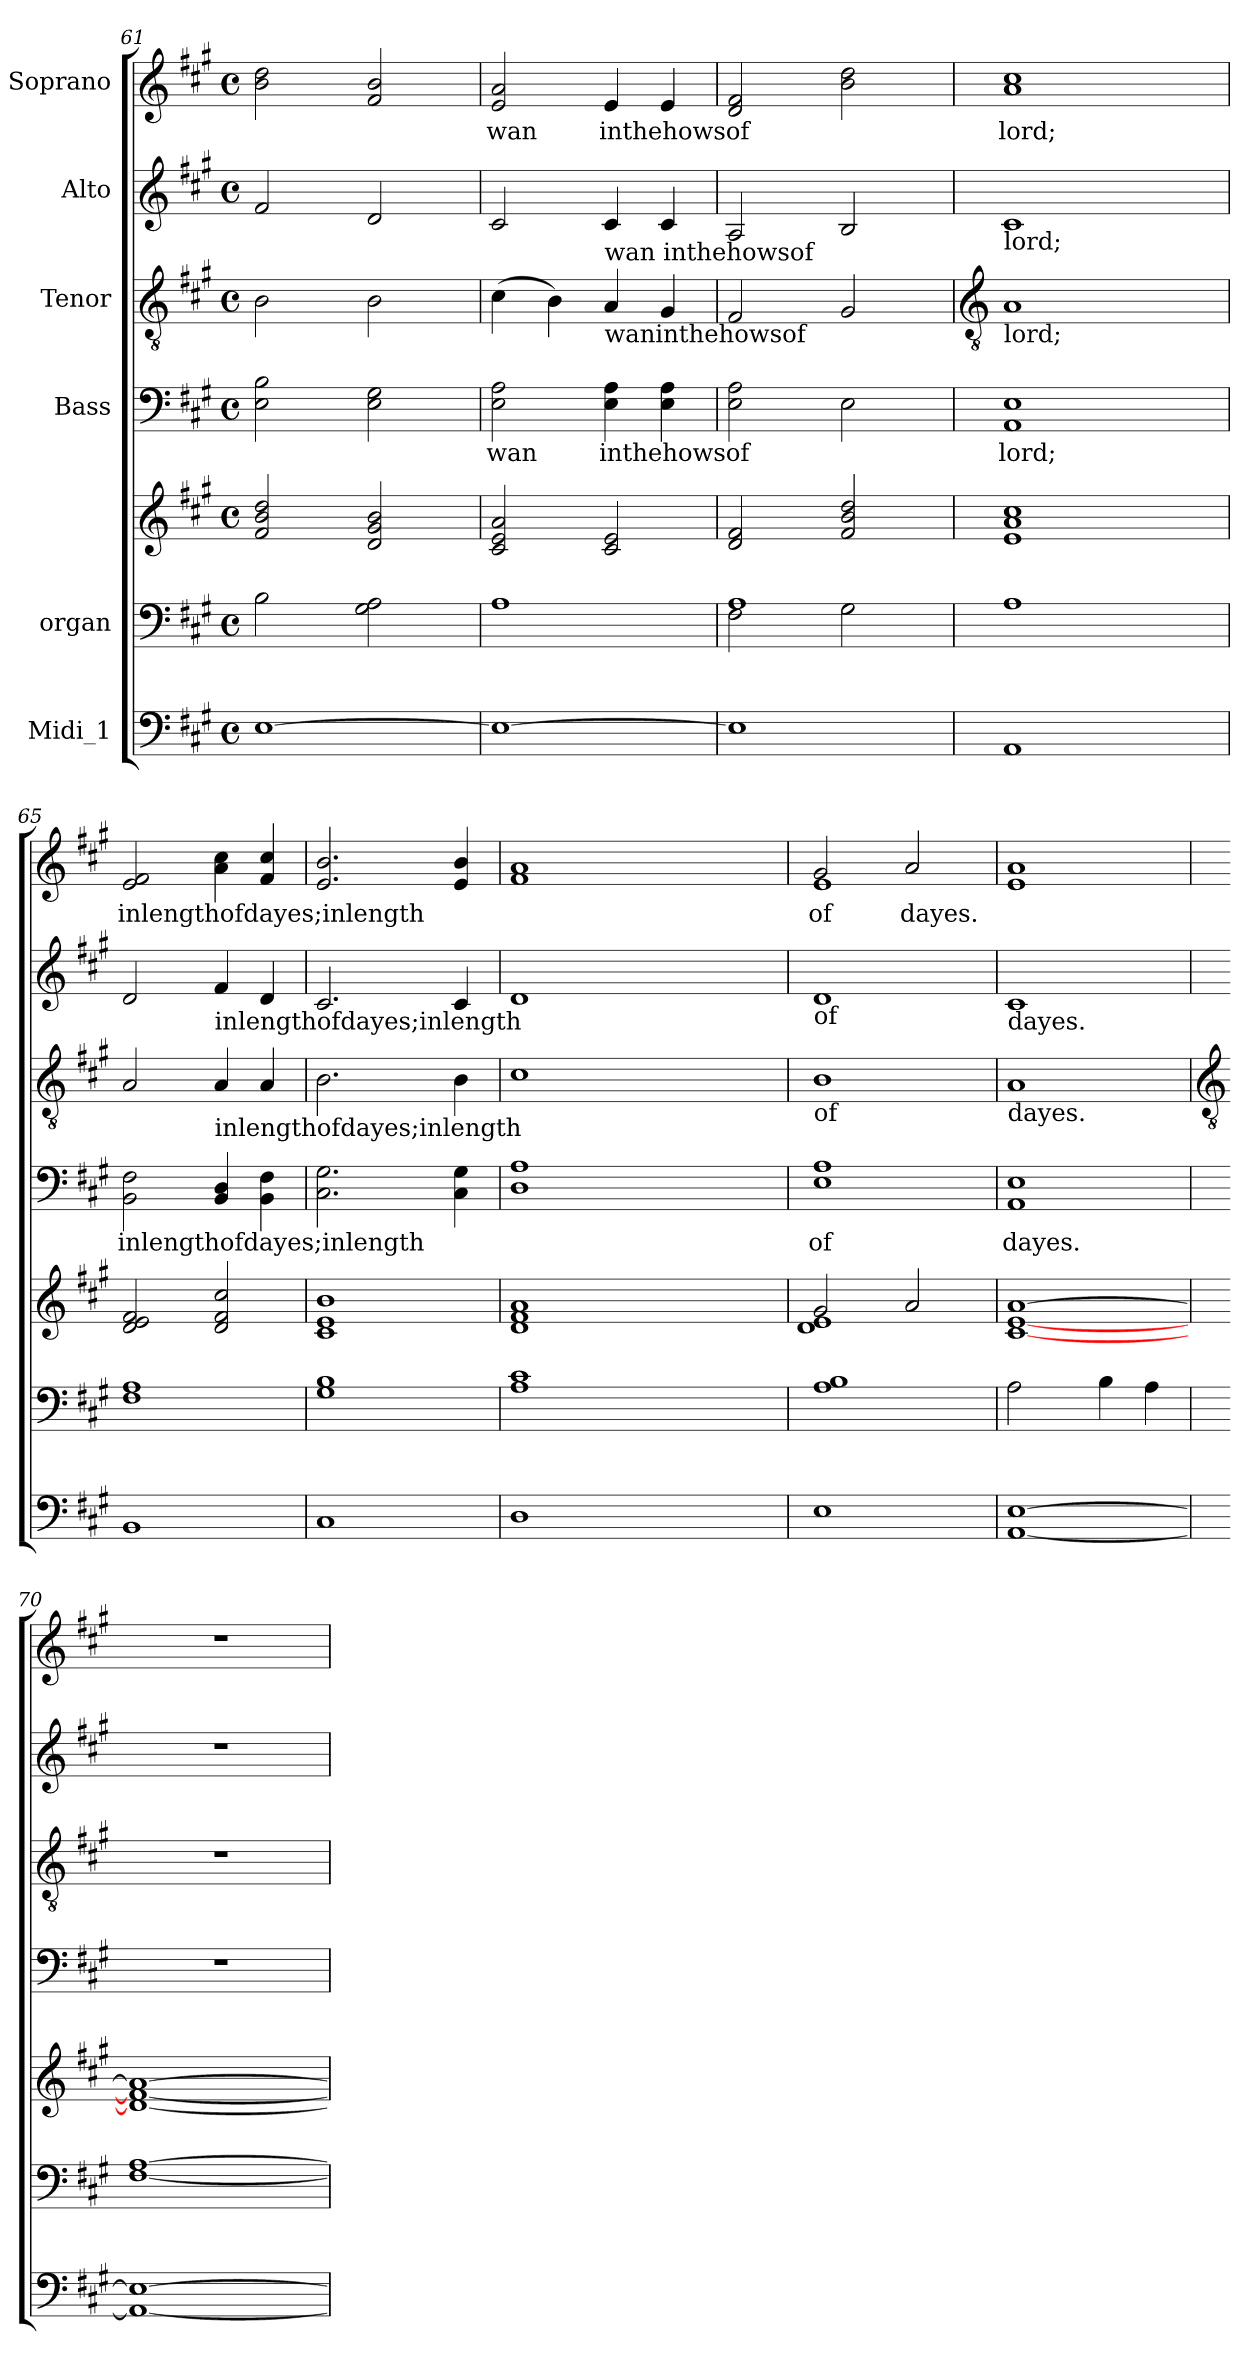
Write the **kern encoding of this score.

**kern	**kern	**kern	**kern	**text	**kern	**kern	**kern	**text
*part6	*part5	*part5	*part4	*part4	*part3	*part2	*part1	*part1
*staff7	*staff6	*staff5	*staff4	*staff4	*staff3	*staff2	*staff1	*staff1
*I"Midi_1	*I"organ	*	*I"Bass	*	*I"Tenor	*I"Alto	*I"Soprano	*
*clefF4	*clefF4	*clefG2	*clefF4	*	*clefGv2	*clefG2	*clefG2	*
*k[f#c#g#]	*k[f#c#g#]	*k[f#c#g#]	*k[f#c#g#]	*	*k[f#c#g#]	*k[f#c#g#]	*k[f#c#g#]	*
*A:	*A:	*A:	*A:	*	*A:	*A:	*A:	*
*M4/4	*M4/4	*M4/4	*M4/4	*	*M4/4	*M4/4	*M4/4	*
*met(c)	*met(c)	*met(c)	*met(c)	*	*met(c)	*met(c)	*met(c)	*
=61	=61	=61	=61	=61	=61	=61	=61	=61
*	*^	*^	*^	*	*	*	*^	*
[1E	2B\	4ryy	2f#/ 2b/ 2dd/	4ryy	2E\ 2B\	4ryy	.	2B\	2f#/	2b\ 2dd\	4ryy	.
.	.	4ryy	.	4ryy	.	4ryy	.	.	.	.	4ryy	.
.	2G#\ 2A\	4ryy	2d/ 2g#/ 2b/	4ryy	2E\ 2G#\	4ryy	.	2B\	2d/	2f#/ 2b/	4ryy	.
.	.	4ryy	.	4ryy	.	4ryy	.	.	.	.	4ryy	.
=62	=62	=62	=62	=62	=62	=62	=62	=62	=62	=62	=62	=62
!	!	!	!	!	!	!	!LO:LY:b	!	!	!	!	!LO:LY:b
1E_	1A/	4ryy	2c#/ 2e/ 2a/	4ryy	2E\ 2A\	4ryy	wan	(>4c#\	2c#/	2e/ 2a/	4ryy	wan
.	.	4ryy	.	4ryy	.	4ryy	.	4B\)	.	.	4ryy	.
!	!	!	!	!	!	!	!	!	!LO:TX:b:t=wan inthehowsof	!	!	!
!	!	!	!	!	!	!	!	!LO:TX:b:t=waninthehowsof	!	!	!	!
!	!	!	!	!	!	!	!LO:LY:b	!	!	!	!	!LO:LY:b
.	.	4ryy	2c#/ 2e/	4ryy	4E\ 4A\	4ryy	inthehowsof	4A/	4c#/	4e/	4ryy	inthehowsof
.	.	4ryy	.	4ryy	4E\ 4A\	4ryy	.	4G#/	4c#/	4e/	4ryy	.
=63	=63	=63	=63	=63	=63	=63	=63	=63	=63	=63	=63	=63
1E]	1A/	2F#\	2d/ 2f#/	4ryy	2E\ 2A\	4ryy	.	2F#/	2A/	2d/ 2f#/	4ryy	.
.	.	.	.	4ryy	.	4ryy	.	.	.	.	4ryy	.
.	.	2G#\	2f#/ 2b/ 2dd/	4ryy	2E\	4ryy	.	2G#/	2B/	2b\ 2dd\	4ryy	.
.	.	.	.	4ryy	.	4ryy	.	.	.	.	4ryy	.
!!LO:LB:g=z	!!
=64	=64	=64	=64	=64	=64	=64	=64	=64	=64	=64	=64	=64
*	*	*	*	*	*	*	*	*clefGv2	*	*	*	*
!	!	!	!	!	!	!	!	!	!LO:TX:b:t=lord;	!	!	!
!	!	!	!	!	!	!	!	!LO:TX:b:t=lord;	!	!	!	!
!	!	!	!	!	!	!	!LO:LY:b	!	!	!	!	!LO:LY:b
1AA	1A/	4ryy	1e/ 1a/ 1cc#/	4ryy	1AA/ 1E/	4ryy	lord;	1A	1c#	1a/ 1cc#/	4ryy	lord;
.	.	4ryy	.	4ryy	.	4ryy	.	.	.	.	4ryy	.
.	.	4ryy	.	4ryy	.	4ryy	.	.	.	.	4ryy	.
.	.	4ryy	.	4ryy	.	4ryy	.	.	.	.	4ryy	.
=65	=65	=65	=65	=65	=65	=65	=65	=65	=65	=65	=65	=65
!	!	!	!	!	!	!	!LO:LY:b	!	!	!	!	!LO:LY:b
1BB	1F#/ 1A/	4ryy	2d/ 2e/ 2f#/	4ryy	2BB\ 2F#\	4ryy	inlengthofdayes;inlength	2A/	2d/	2e/ 2f#/	4ryy	inlengthofdayes;inlength
.	.	4ryy	.	4ryy	.	4ryy	.	.	.	.	4ryy	.
!	!	!	!	!	!	!	!	!	!LO:TX:b:t=inlengthofdayes;inlength	!	!	!
!	!	!	!	!	!	!	!	!LO:TX:b:t=inlengthofdayes;inlength	!	!	!	!
.	.	4ryy	2d/ 2f#/ 2cc#/	4ryy	4BB/ 4D/	4ryy	.	4A/	4f#/	4a\ 4cc#\	4ryy	.
.	.	4ryy	.	4ryy	4BB\ 4F#\	4ryy	.	4A/	4d/	4f#/ 4cc#/	4ryy	.
=66	=66	=66	=66	=66	=66	=66	=66	=66	=66	=66	=66	=66
1C#	1G#/ 1B/	4ryy	1c#/ 1e/ 1b/	4ryy	2.C#\ 2.G#\	4ryy	.	2.B\	2.c#/	2.e/ 2.b/	4ryy	.
.	.	4ryy	.	4ryy	.	4ryy	.	.	.	.	4ryy	.
.	.	4ryy	.	4ryy	.	4ryy	.	.	.	.	4ryy	.
.	.	4ryy	.	4ryy	4C#\ 4G#\	4ryy	.	4B\	4c#/	4e/ 4b/	4ryy	.
=67	=67	=67	=67	=67	=67	=67	=67	=67	=67	=67	=67	=67
1D	1A/ 1c#/	4ryy	1d/ 1f#/ 1a/	4ryy	1D/ 1A/	4ryy	.	1c#	1d	1f#/ 1a/	4ryy	.
.	.	4ryy	.	4ryy	.	4ryy	.	.	.	.	4ryy	.
.	.	4ryy	.	4ryy	.	4ryy	.	.	.	.	4ryy	.
.	.	4ryy	.	4ryy	.	4ryy	.	.	.	.	4ryy	.
=68	=68	=68	=68	=68	=68	=68	=68	=68	=68	=68	=68	=68
!	!	!	!	!	!	!	!	!	!LO:TX:b:t=of	!	!	!
!	!	!	!	!	!	!	!	!LO:TX:b:t=of	!	!	!	!
!	!	!	!	!	!	!	!LO:LY:b	!	!	!	!	!LO:LY:b
1E	1A/ 1B/	4ryy	2g#/	1d\ 1e\	1E/ 1A/	4ryy	of	1B	1d	2g#/	1e\	of
.	.	4ryy	.	.	.	4ryy	.	.	.	.	.	.
!	!	!	!	!	!	!	!	!	!	!	!	!LO:LY:b
.	.	4ryy	2a/	.	.	4ryy	.	.	.	2a/	.	dayes.
.	.	4ryy	.	.	.	4ryy	.	.	.	.	.	.
=69	=69	=69	=69	=69	=69	=69	=69	=69	=69	=69	=69	=69
!	!	!	!	!	!	!	!	!	!LO:TX:b:t=dayes.	!	!	!
!	!	!	!	!	!	!	!	!LO:TX:b:t=dayes.	!	!	!	!
!	!	!	!	!	!	!	!LO:LY:b	!	!	!	!	!
[1AA [1E	2A\	4ryy	[1c#/ [1e/ [1a/	4ryy	1AA/ 1E/	4ryy	dayes.	1A	1c#	1e/ 1a/	4ryy	.
.	.	4ryy	.	4ryy	.	4ryy	.	.	.	.	4ryy	.
.	4B\	4ryy	.	4ryy	.	4ryy	.	.	.	.	4ryy	.
.	4A\	4ryy	.	4ryy	.	4ryy	.	.	.	.	4ryy	.
!!LO:LB:g=z	!!
=70	=70	=70	=70	=70	=70	=70	=70	=70	=70	=70	=70	=70
*	*	*	*	*	*	*	*	*clefGv2	*	*	*	*
1AA_ 1E_	[1F#/ [1A/	4ryy	1d/_ 1f#/_ 1a/_	4ryy	1r	4ryy	.	1r	1r	1r	4ryy	.
.	.	4ryy	.	4ryy	.	4ryy	.	.	.	.	4ryy	.
.	.	4ryy	.	4ryy	.	4ryy	.	.	.	.	4ryy	.
.	.	4ryy	.	4ryy	.	4ryy	.	.	.	.	4ryy	.
*	*v	*v	*	*	*v	*v	*	*	*	*v	*v	*
*	*	*v	*v	*	*	*	*	*	*
=	=	=	=	=	=	=	=	=
*-	*-	*-	*-	*-	*-	*-	*-	*-
